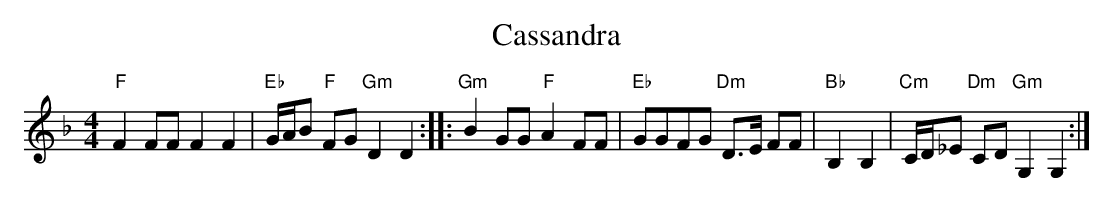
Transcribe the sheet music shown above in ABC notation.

X:1
T:Cassandra
M:4/4
K:G dorian
"F"F2 FF F2 F2 | "Eb"G/A/B "F"FG "Gm"D2 D2 ::\
"Gm"B2GG "F"A2FF | "Eb"GGFG "Dm"D>E FF | "Bb"B,2 B,2 | \
"Cm"C/D/_E "Dm"CD "Gm"G,2 G,2 :|
